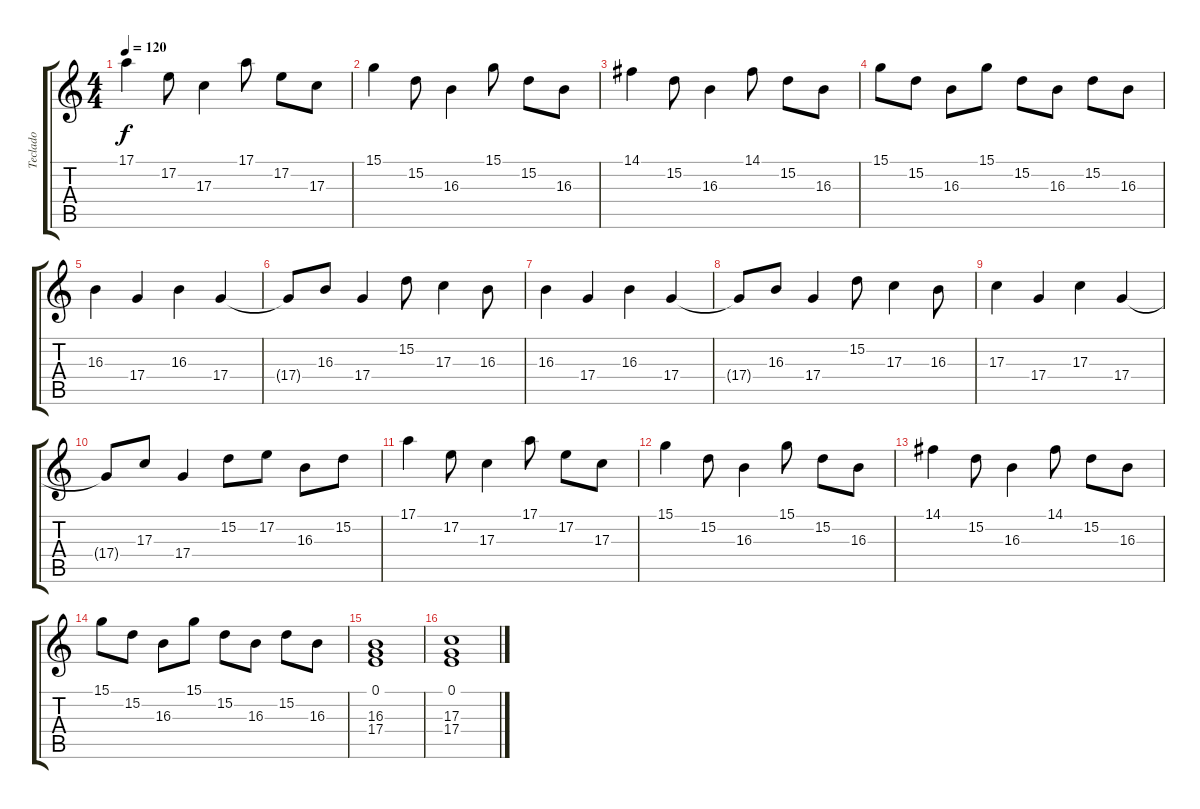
\track ("Teclado" "Teclado") {instrument electricgrandpiano}
\staff {score tabs}
\tuning (E4 B3 G3 D3 A2 E2) {hide}
\ts (4 4)
\tempo 120
\clef g2
\ks c
17.1.4{dy f} 17.2.8 17.3.4 17.1.8 17.2.8 17.3.8 |
15.1.4 15.2.8 16.3.4 15.1.8 15.2.8 16.3.8 |
14.1.4 15.2.8 16.3.4 14.1.8 15.2.8 16.3.8 |
15.1.8 15.2.8 16.3.8 15.1.8 15.2.8 16.3.8 15.2.8 16.3.8 |
16.3.4 17.4.4 16.3.4 17.4.4 |
17.4{t}.8 16.3.8 17.4.4 15.2.8 17.3.4 16.3.8 |
16.3.4 17.4.4 16.3.4 17.4.4 |
17.4{t}.8 16.3.8 17.4.4 15.2.8 17.3.4 16.3.8 |
17.3.4 17.4.4 17.3.4 17.4.4 |
17.4{t}.8 17.3.8 17.4.4 15.2.8 17.2.8 16.3.8 15.2.8 |
17.1.4 17.2.8 17.3.4 17.1.8 17.2.8 17.3.8 |
15.1.4 15.2.8 16.3.4 15.1.8 15.2.8 16.3.8 |
14.1.4 15.2.8 16.3.4 14.1.8 15.2.8 16.3.8 |
15.1.8 15.2.8 16.3.8 15.1.8 15.2.8 16.3.8 15.2.8 16.3.8 |
(0.1 16.3 17.4).1 |
(0.1 17.3 17.4).1
